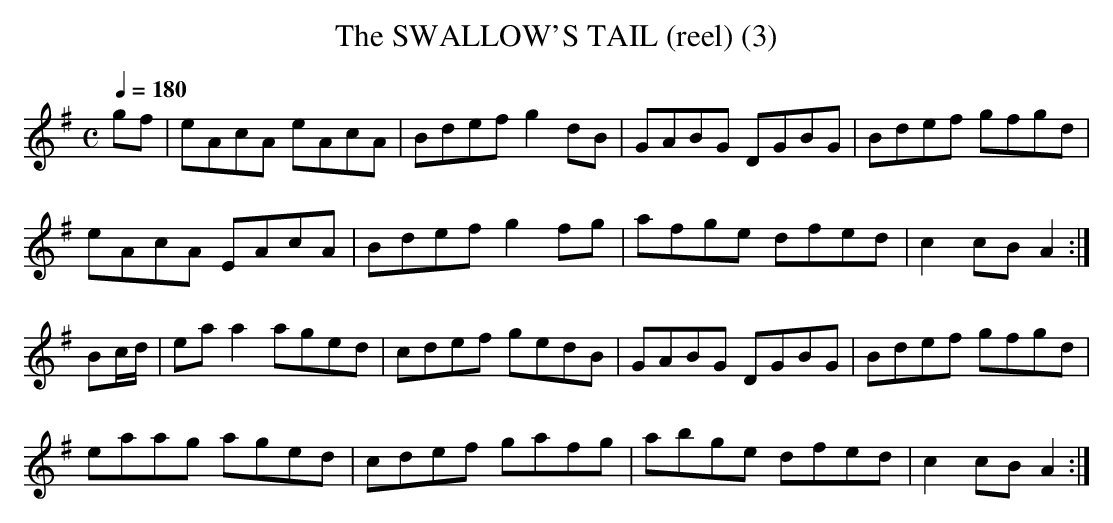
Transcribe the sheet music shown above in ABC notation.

X:1
T:SWALLOW'S TAIL (reel) (3), The
L:1/8
Q:1/4=180
M:C
K:A dorian
gf|eAcA eAcA|Bdef g2dB|GABG DGBG|Bdef gfgd|
eAcA EAcA|Bdef g2fg|afge dfed|c2cB A2 :|
Bc/d/|eaa2 aged|cdef gedB|GABG DGBG|Bdef gfgd|
eaag aged|cdef gafg|abge dfed|c2cB A2:|
